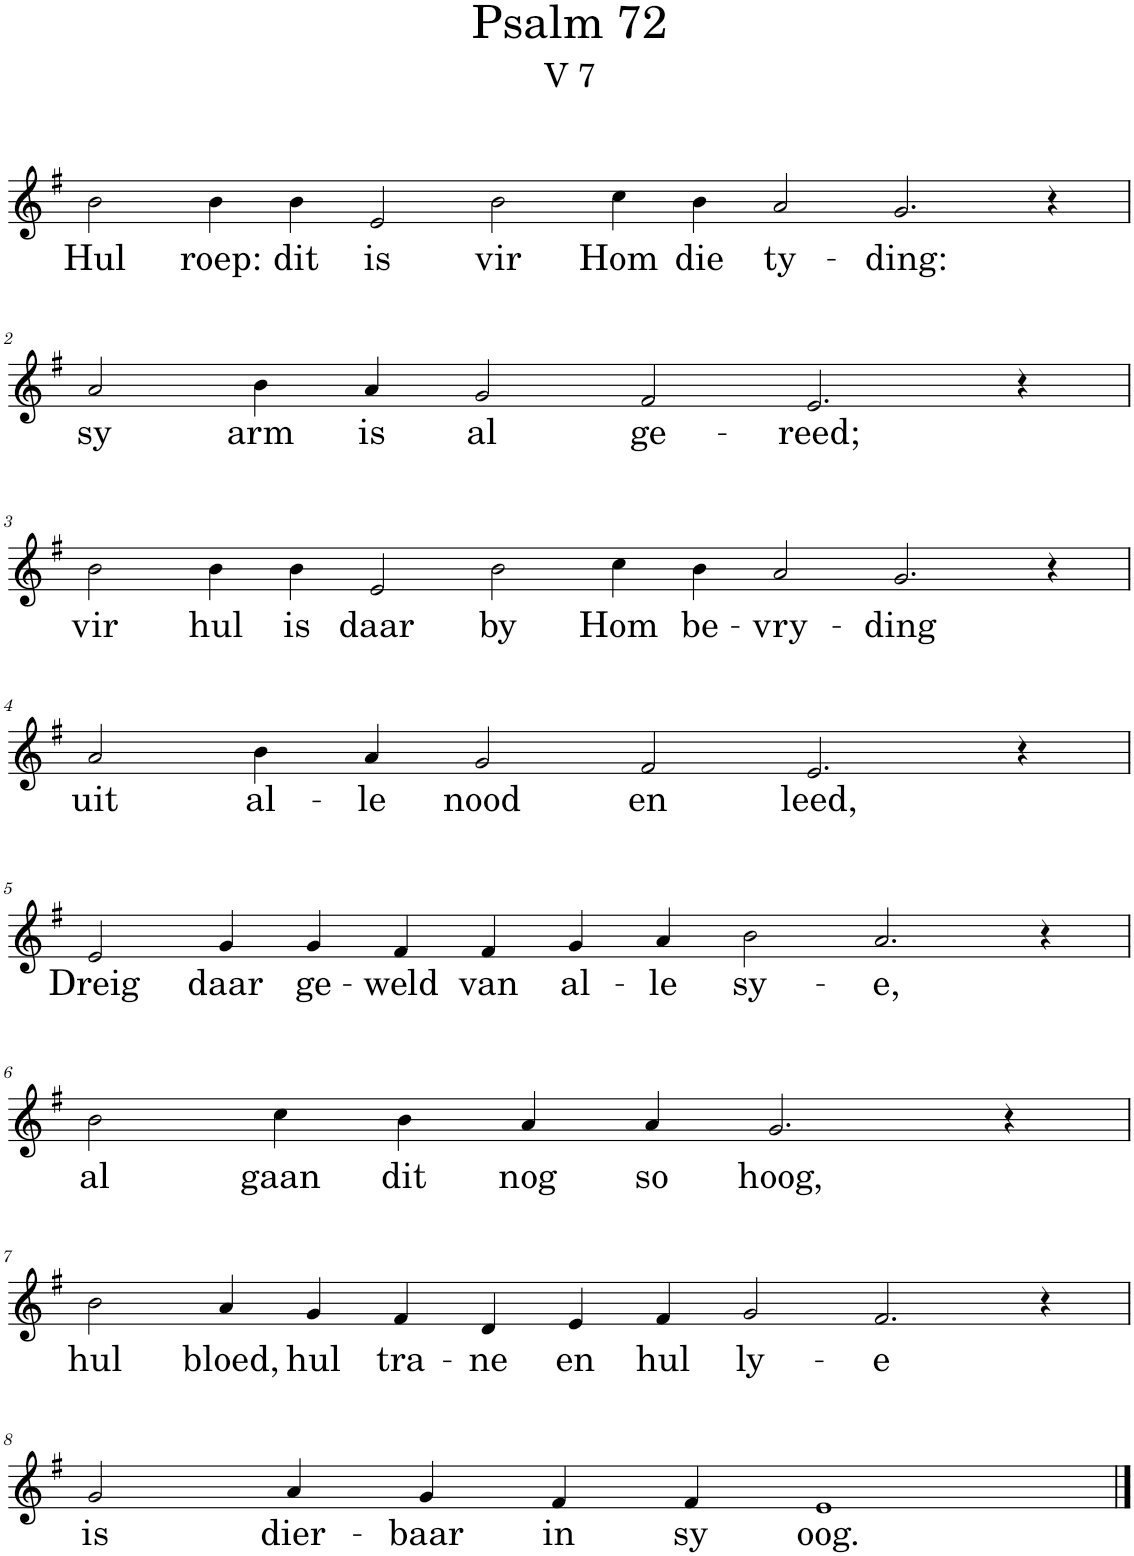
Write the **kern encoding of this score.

**kern	**text
*part1	*part1
*staff1	*staff1
*I"Pipe Organ	*
*I'Org.	*
*clefG2	*
*k[f#]	*
*M16/4	*
=1	=1
!	!LO:LY:b
2b\	Hul
!	!LO:LY:b
4b\	roep:
!	!LO:LY:b
4b\	dit
!	!LO:LY:b
2e/	is
!	!LO:LY:b
2b\	vir
!	!LO:LY:b
4cc\	Hom
!	!LO:LY:b
4b\	die
!	!LO:LY:b
2a/	ty-
!	!LO:LY:b
2.g/	-ding:
4r	.
!!LO:LB:g=z
=2	=2
*M12/4	*
!	!LO:LY:b
2a/	sy
!	!LO:LY:b
4b\	arm
!	!LO:LY:b
4a/	is
!	!LO:LY:b
2g/	al
!	!LO:LY:b
2f#/	ge-
!	!LO:LY:b
2.e/	-reed;
4r	.
!!LO:LB:g=z
=3	=3
*M16/4	*
!	!LO:LY:b
2b\	vir
!	!LO:LY:b
4b\	hul
!	!LO:LY:b
4b\	is
!	!LO:LY:b
2e/	daar
!	!LO:LY:b
2b\	by
!	!LO:LY:b
4cc\	Hom
!	!LO:LY:b
4b\	be-
!	!LO:LY:b
2a/	-vry-
!	!LO:LY:b
2.g/	-ding
4r	.
!!LO:LB:g=z
=4	=4
*M12/4	*
!	!LO:LY:b
2a/	uit
!	!LO:LY:b
4b\	al-
!	!LO:LY:b
4a/	-le
!	!LO:LY:b
2g/	nood
!	!LO:LY:b
2f#/	en
!	!LO:LY:b
2.e/	leed,
4r	.
!!LO:LB:g=z
=5	=5
*M14/4	*
!	!LO:LY:b
2e/	Dreig
!	!LO:LY:b
4g/	daar
!	!LO:LY:b
4g/	ge-
!	!LO:LY:b
4f#/	-weld
!	!LO:LY:b
4f#/	van
!	!LO:LY:b
4g/	al-
!	!LO:LY:b
4a/	-le
!	!LO:LY:b
2b\	sy-
!	!LO:LY:b
2.a/	-e,
4r	.
!!LO:LB:g=z
=6	=6
*M10/4	*
!	!LO:LY:b
2b\	al
!	!LO:LY:b
4cc\	gaan
!	!LO:LY:b
4b\	dit
!	!LO:LY:b
4a/	nog
!	!LO:LY:b
4a/	so
!	!LO:LY:b
2.g/	hoog,
4r	.
!!LO:LB:g=z
=7	=7
*M14/4	*
!	!LO:LY:b
2b\	hul
!	!LO:LY:b
4a/	bloed,
!	!LO:LY:b
4g/	hul
!	!LO:LY:b
4f#/	tra-
!	!LO:LY:b
4d/	-ne
!	!LO:LY:b
4e/	en
!	!LO:LY:b
4f#/	hul
!	!LO:LY:b
2g/	ly-
!	!LO:LY:b
2.f#/	-e
4r	.
!!LO:LB:g=z
=8	=8
*M10/4	*
!	!LO:LY:b
2g/	is
!	!LO:LY:b
4a/	dier-
!	!LO:LY:b
4g/	-baar
!	!LO:LY:b
4f#/	in
!	!LO:LY:b
4f#/	sy
!	!LO:LY:b
1e	oog.
==	==
*-	*-
